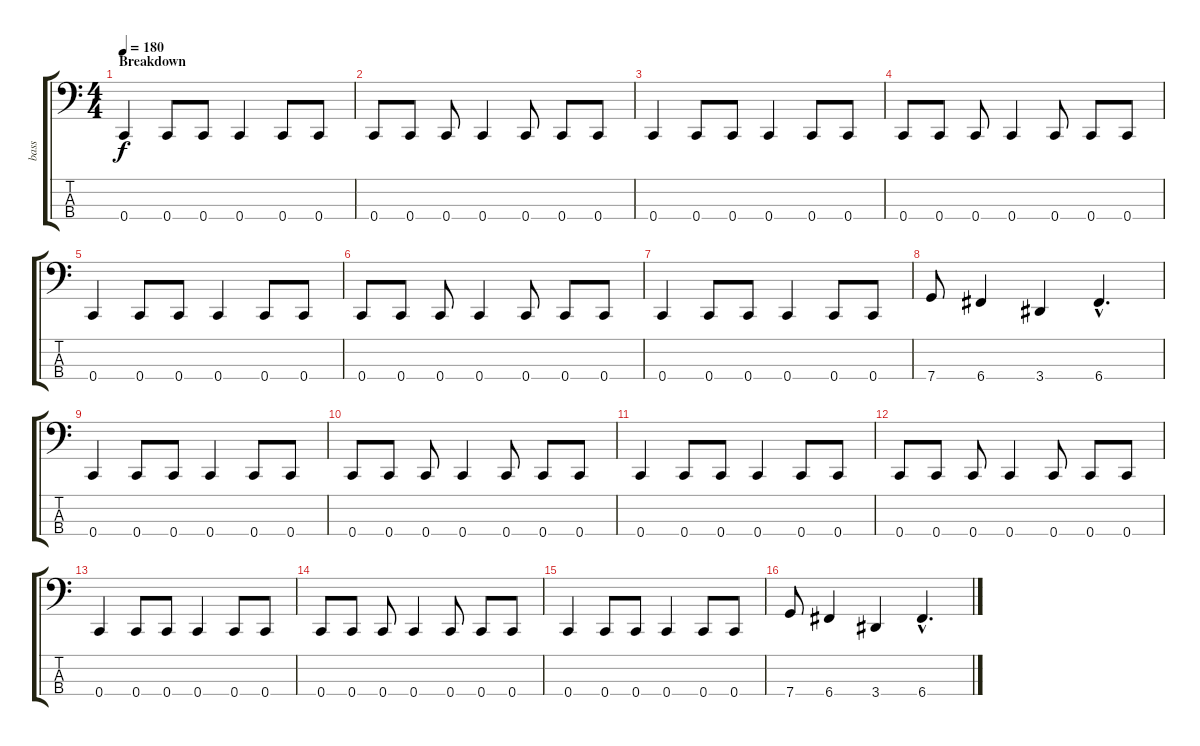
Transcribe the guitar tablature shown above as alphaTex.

\track ("bass" "bass") {instrument electricbasspick}
\staff {score tabs}
\tuning (F2 C2 G1 C1) {hide}
\ts (4 4)
\section ("" "Breakdown")
\tempo 180
\clef f4
\ks c
0.4.4{dy f} 0.4.8 0.4.8 0.4.4 0.4.8 0.4.8 |
0.4.8 0.4.8 0.4.8 0.4.4 0.4.8 0.4.8 0.4.8 |
0.4.4 0.4.8 0.4.8 0.4.4 0.4.8 0.4.8 |
0.4.8 0.4.8 0.4.8 0.4.4 0.4.8 0.4.8 0.4.8 |
0.4.4 0.4.8 0.4.8 0.4.4 0.4.8 0.4.8 |
0.4.8 0.4.8 0.4.8 0.4.4 0.4.8 0.4.8 0.4.8 |
0.4.4 0.4.8 0.4.8 0.4.4 0.4.8 0.4.8 |
7.4.8 6.4.4 3.4.4 6.4{hac}.4{d} |
0.4.4 0.4.8 0.4.8 0.4.4 0.4.8 0.4.8 |
0.4.8 0.4.8 0.4.8 0.4.4 0.4.8 0.4.8 0.4.8 |
0.4.4 0.4.8 0.4.8 0.4.4 0.4.8 0.4.8 |
0.4.8 0.4.8 0.4.8 0.4.4 0.4.8 0.4.8 0.4.8 |
0.4.4 0.4.8 0.4.8 0.4.4 0.4.8 0.4.8 |
0.4.8 0.4.8 0.4.8 0.4.4 0.4.8 0.4.8 0.4.8 |
0.4.4 0.4.8 0.4.8 0.4.4 0.4.8 0.4.8 |
7.4.8 6.4.4 3.4.4 6.4{hac}.4{d}
